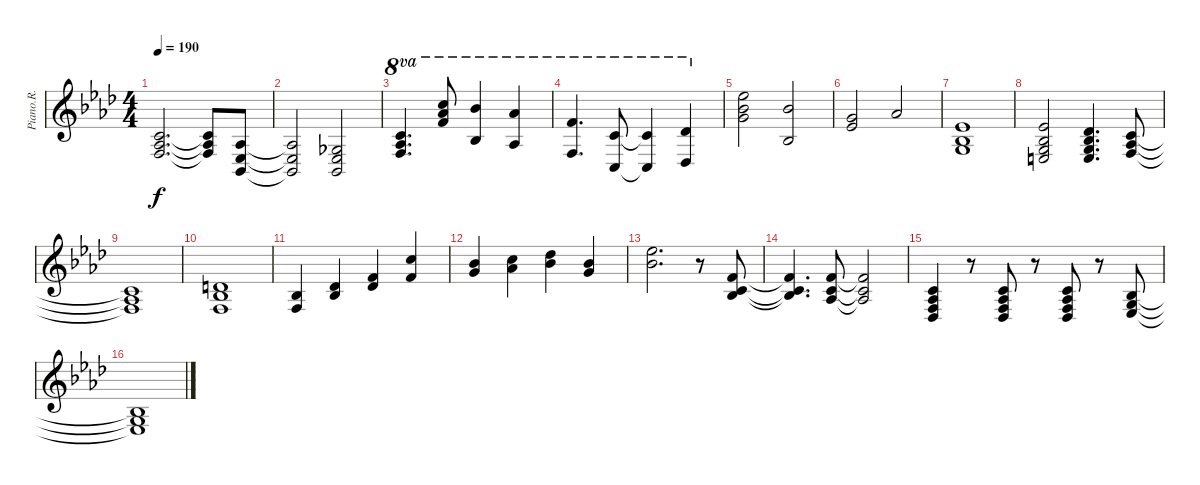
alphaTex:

\track ("Piano.R." "Piano.R.") {instrument brightacousticpiano}
\staff {score}
\tuning (A4 B3 G3 D3 A2 E2) {hide}
\ts (4 4)
\tempo 190
\clef g2
\ks ab
(10.4{t} 11.5{t} 13.6{t}).2{d dy f} (10.4{t} 11.5{t} 13.6{t}).8 (1.3 1.4 1.5).8 |
(1.3{t} 1.4{t} 1.5{t}).2 (4.4 6.5 6.6).2 |
(13.2 13.3 15.4).4{d ot 8va} (15.1 21.2 22.3).8{bd 60 ot 8va} (13.1 15.3).4{ot 8va} (11.1 13.3).4{ot 8va} |
(8.1 10.3).4{d ot 8va} (13.2 10.4).8{ot 8va} (13.2{t} 10.4{t}).4{ot 8va} (4.1 6.3).4{ot 8va} |
(6.1 8.2 15.3).2 (1.1 3.3).2{bd 60} |
(4.2 12.3).2 9.2.2 |
(0.3 13.4 13.5).1 |
(0.3 13.4 13.5 12.6).2 (0.3 11.4 13.5 12.6).4{d} (10.4 11.5 13.6).8 |
(10.4{t} 11.5{t} 13.6{t}).1 |
(3.2 3.3 3.4).1 |
(3.3 3.4).4 (2.2 3.3).4 (2.2 10.3).4 (3.1 6.2).4 |
(1.1 8.2).4 (3.1 9.2).4 (1.1 14.2).4 (1.1 8.2).4 |
(1.1 16.2).2{d} r.8 (6.2 5.3 8.4).8 |
(6.2{t} 5.3{t} 8.4{t}).4{d} (6.2 5.3 6.4).8 (6.2{t} 5.3{t} 6.4{t}).2 |
(1.2 1.3 3.4 4.5).4 r.8 (1.2 1.3 3.4 4.5).8 r.8 (1.2 1.3 3.4 4.5).8 r.8 (0.3 1.4 13.5).8 |
(0.3{t} 1.4{t} 13.5{t}).1
